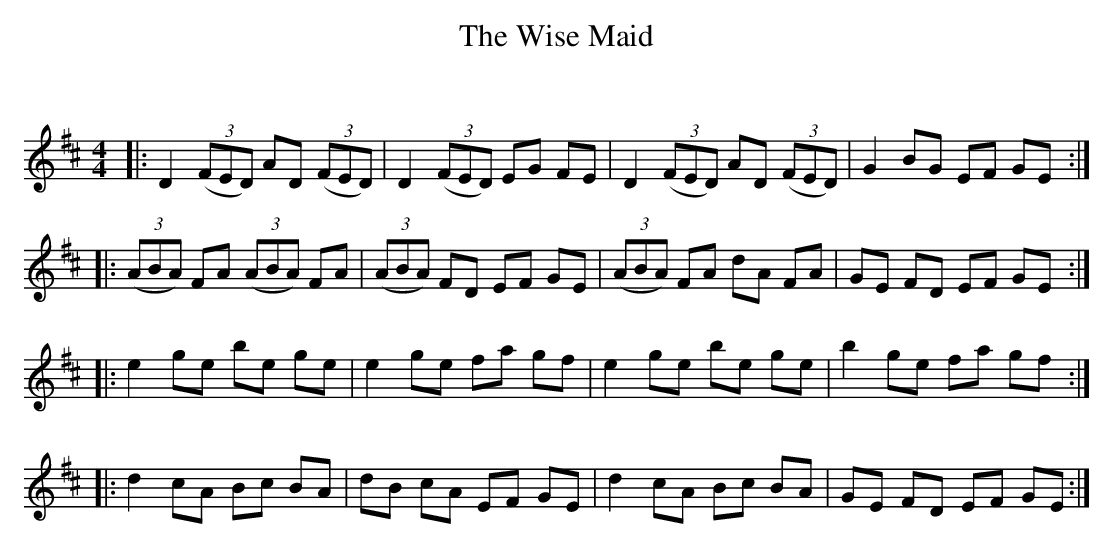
X:1
T: The Wise Maid
C:
Q: 232
K:D
M:4/4
L:1/8
|:D2 ((3FED) AD ((3FED) |D2 ((3FED) EG FE|D2 ((3FED) AD ((3FED) |G2 BG EF GE:|
|:((3ABA) FA ((3ABA) FA|((3ABA) FD EF GE|((3ABA) FA dA FA|GE FD EF GE:|
|:e2 ge be ge|e2 ge fa gf|e2 ge be ge|b2 ge fa gf:|
|:d2 cA Bc BA|dB cA EF GE|d2 cA Bc BA|GE FD EF GE:|
